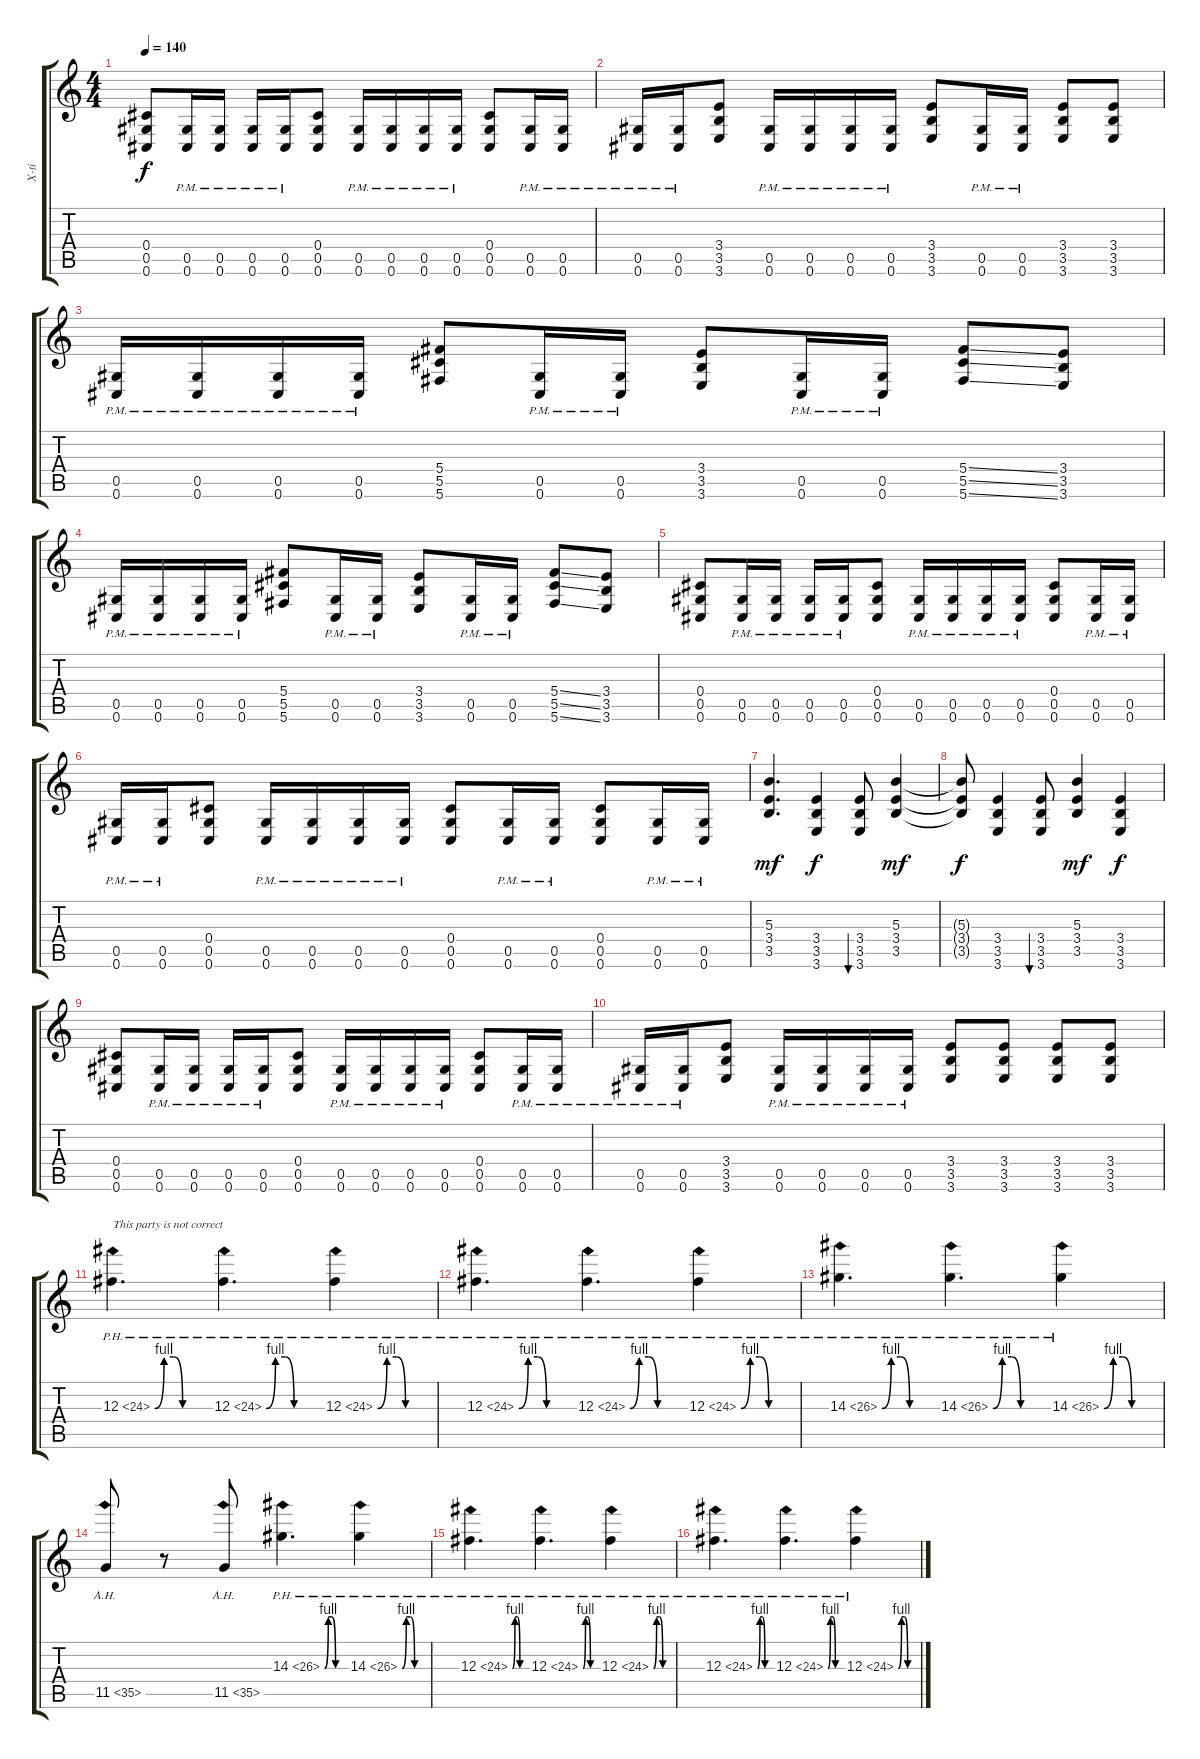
\track ("X-ti" "X-ti") {instrument overdrivenguitar}
\staff {score tabs}
\tuning (Eb4 Bb3 Gb3 Db3 Ab2 Db2) {hide}
\ts (4 4)
\tempo 140
\clef g2
\ks c
(0.4 0.5 0.6).8{dy f} (0.5{pm} 0.6{pm}).16 (0.5{pm} 0.6{pm}).16 (0.5{pm} 0.6{pm}).16 (0.5{pm} 0.6{pm}).16 (0.4 0.5 0.6).8 (0.5{pm} 0.6{pm}).16 (0.5{pm} 0.6{pm}).16 (0.5{pm} 0.6{pm}).16 (0.5{pm} 0.6{pm}).16 (0.4 0.5 0.6).8 (0.5{pm} 0.6{pm}).16 (0.5{pm} 0.6{pm}).16 |
(0.5{pm} 0.6{pm}).16 (0.5{pm} 0.6{pm}).16 (3.4 3.5 3.6).8 (0.5{pm} 0.6{pm}).16 (0.5{pm} 0.6{pm}).16 (0.5{pm} 0.6{pm}).16 (0.5{pm} 0.6{pm}).16 (3.4 3.5 3.6).8 (0.5{pm} 0.6{pm}).16 (0.5{pm} 0.6{pm}).16 (3.4 3.5 3.6).8 (3.4 3.5 3.6).8 |
(0.5{pm} 0.6{pm}).16 (0.5{pm} 0.6{pm}).16 (0.5{pm} 0.6{pm}).16 (0.5{pm} 0.6{pm}).16 (5.4 5.5 5.6).8 (0.5{pm} 0.6{pm}).16 (0.5{pm} 0.6{pm}).16 (3.4 3.5 3.6).8 (0.5{pm} 0.6{pm}).16 (0.5{pm} 0.6{pm}).16 (5.4{ss} 5.5{ss} 5.6{ss}).8 (3.4 3.5 3.6).8 |
(0.5{pm} 0.6{pm}).16 (0.5{pm} 0.6{pm}).16 (0.5{pm} 0.6{pm}).16 (0.5{pm} 0.6{pm}).16 (5.4 5.5 5.6).8 (0.5{pm} 0.6{pm}).16 (0.5{pm} 0.6{pm}).16 (3.4 3.5 3.6).8 (0.5{pm} 0.6{pm}).16 (0.5{pm} 0.6{pm}).16 (5.4{ss} 5.5{ss} 5.6{ss}).8 (3.4 3.5 3.6).8 |
(0.4 0.5 0.6).8 (0.5{pm} 0.6{pm}).16 (0.5{pm} 0.6{pm}).16 (0.5{pm} 0.6{pm}).16 (0.5{pm} 0.6{pm}).16 (0.4 0.5 0.6).8 (0.5{pm} 0.6{pm}).16 (0.5{pm} 0.6{pm}).16 (0.5{pm} 0.6{pm}).16 (0.5{pm} 0.6{pm}).16 (0.4 0.5 0.6).8 (0.5{pm} 0.6{pm}).16 (0.5{pm} 0.6{pm}).16 |
(0.5{pm} 0.6{pm}).16 (0.5{pm} 0.6{pm}).16 (0.4 0.5 0.6).8 (0.5{pm} 0.6{pm}).16 (0.5{pm} 0.6{pm}).16 (0.5{pm} 0.6{pm}).16 (0.5{pm} 0.6{pm}).16 (0.4 0.5 0.6).8 (0.5{pm} 0.6{pm}).16 (0.5{pm} 0.6{pm}).16 (0.4 0.5 0.6).8 (0.5{pm} 0.6{pm}).16 (0.5{pm} 0.6{pm}).16 |
(5.3 3.4 3.5).4{d dy mf} (3.4 3.5 3.6).4{dy f} (3.4 3.5 3.6).8{bu 30} (5.3 3.4 3.5).4{dy mf} |
(5.3{t} 3.4{t} 3.5{t}).8{dy f} (3.4 3.5 3.6).4 (3.4 3.5 3.6).8{bu 30} (5.3 3.4 3.5).4{dy mf} (3.4 3.5 3.6).4{dy f} |
(0.4 0.5 0.6).8 (0.5{pm} 0.6{pm}).16 (0.5{pm} 0.6{pm}).16 (0.5{pm} 0.6{pm}).16 (0.5{pm} 0.6{pm}).16 (0.4 0.5 0.6).8 (0.5{pm} 0.6{pm}).16 (0.5{pm} 0.6{pm}).16 (0.5{pm} 0.6{pm}).16 (0.5{pm} 0.6{pm}).16 (0.4 0.5 0.6).8 (0.5{pm} 0.6{pm}).16 (0.5{pm} 0.6{pm}).16 |
(0.5{pm} 0.6{pm}).16 (0.5{pm} 0.6{pm}).16 (3.4 3.5 3.6).8 (0.5{pm} 0.6{pm}).16 (0.5{pm} 0.6{pm}).16 (0.5{pm} 0.6{pm}).16 (0.5{pm} 0.6{pm}).16 (3.4 3.5 3.6).8 (3.4 3.5 3.6).8 (3.4 3.5 3.6).8 (3.4 3.5 3.6).8 |
12.3{be (custom 0 0 10 4 20 4 30 0 60 0) ph 12}.4{d txt "This party is not correct"} 12.3{be (custom 0 0 10 4 20 4 30 0 60 0) ph 12}.4{d} 12.3{be (custom 0 0 10 4 20 4 30 0 60 0) ph 12}.4 |
12.3{be (custom 0 0 10 4 20 4 30 0 60 0) ph 12}.4{d} 12.3{be (custom 0 0 10 4 20 4 30 0 60 0) ph 12}.4{d} 12.3{be (custom 0 0 10 4 20 4 30 0 60 0) ph 12}.4 |
14.3{be (custom 0 0 10 4 20 4 30 0 60 0) ph 12}.4{d} 14.3{be (custom 0 0 10 4 20 4 30 0 60 0) ph 12}.4{d} 14.3{be (custom 0 0 10 4 20 4 30 0 60 0) ph 12}.4 |
11.5{ah 24}.8 r.8 11.5{ah 24}.8 14.3{be (custom 0 0 10 4 20 4 30 0 60 0) ph 12}.4{d} 14.3{be (custom 0 0 10 4 20 4 30 0 60 0) ph 12}.4 |
12.3{be (custom 0 0 10 4 20 4 30 0 60 0) ph 12}.4{d} 12.3{be (custom 0 0 10 4 20 4 30 0 60 0) ph 12}.4{d} 12.3{be (custom 0 0 10 4 20 4 30 0 60 0) ph 12}.4 |
12.3{be (custom 0 0 10 4 20 4 30 0 60 0) ph 12}.4{d} 12.3{be (custom 0 0 10 4 20 4 30 0 60 0) ph 12}.4{d} 12.3{be (custom 0 0 10 4 20 4 30 0 60 0) ph 12}.4
